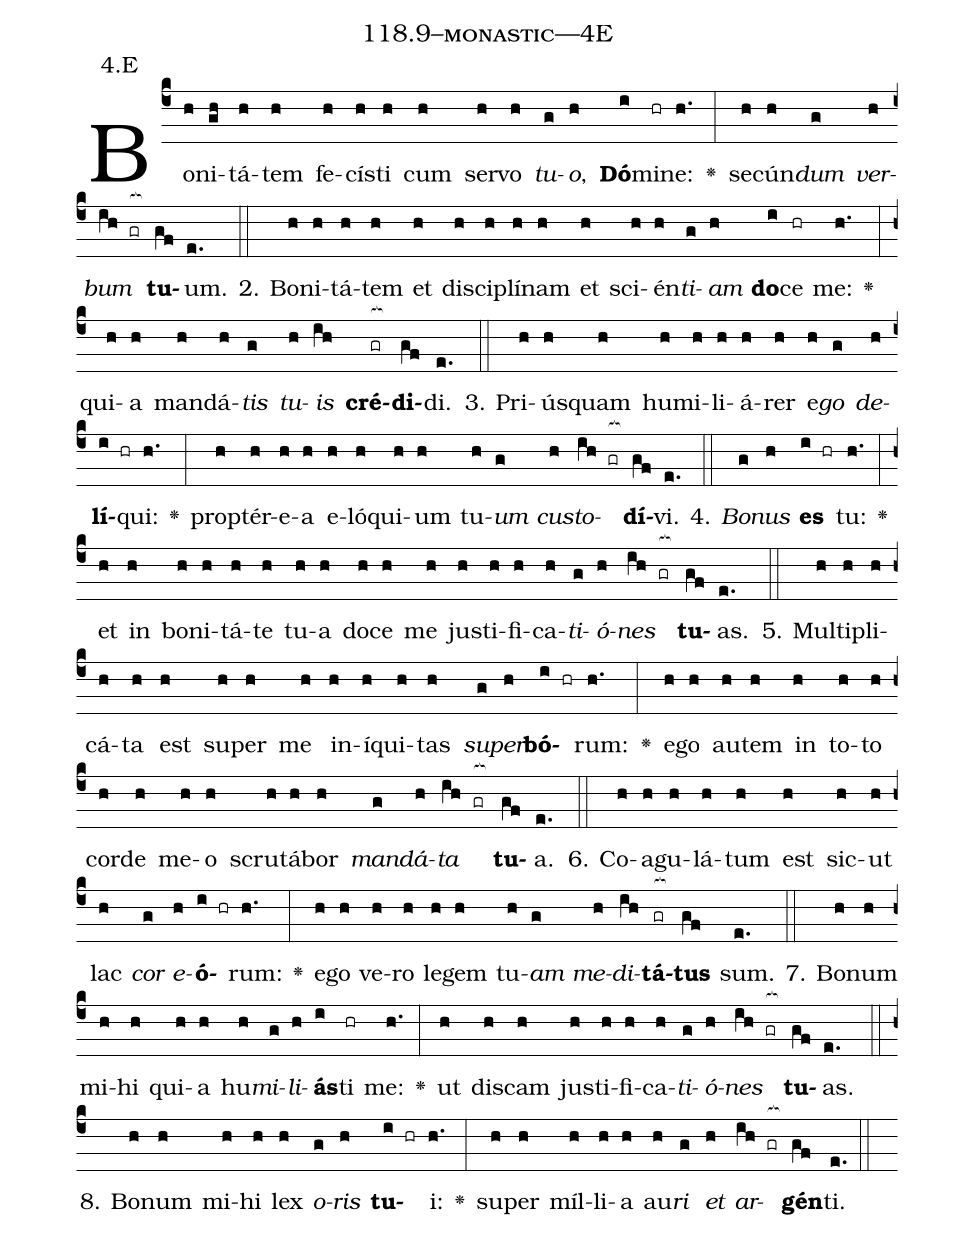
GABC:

name: 118.9--monastic---4E;
annotation: 4.E;
%%
(c4)Bo(h)ni(gh)tá(h)tem(h) fe(h)cís(h)ti(h) cum(h) ser(h)vo(h) <i>tu</i>(g)<i>o</i>,(h) <b>Dó</b>(i)mi(hr)ne:(h.) <v>\greheightstar</v>(:) se(h)cún(h)<i>dum</i>(g) <i>ver</i>(h)<i>bum</i>(ih gr[ocb:1{]) <b>tu</b>(gf[ocb:0}])um.(e.) (::)
2. Bo(h)ni(h)tá(h)tem(h) et(h) di(h)sci(h)plí(h)nam(h) et(h) sci(h)én(h)<i>ti</i>(g)<i>am</i>(h) <b>do</b>(i)ce(hr) me:(h.) <v>\greheightstar</v>(:) qui(h)a(h) man(h)dá(h)<i>tis</i>(g) <i>tu</i>(h)<i>is</i>(ih) <b>cré</b>(gr[ocb:1{])<b>di</b>(gf[ocb:0}])di.(e.) (::)
3. Pri(h)ús(h)quam(h) hu(h)mi(h)li(h)á(h)rer(h) e(h)<i>go</i>(g) <i>de</i>(h)<b>lí</b>(i hr)qui:(h.) <v>\greheightstar</v>(:) prop(h)tér(h)e(h)a(h) e(h)ló(h)qui(h)um(h) tu(h)<i>um</i>(g) <i>cus</i>(h)<i>to</i>(ih gr[ocb:1{])<b>dí</b>(gf[ocb:0}])vi.(e.) (::)
4. <i>Bo</i>(g)<i>nus</i>(h) <b>es</b>(i hr) tu:(h.) <v>\greheightstar</v>(:) et(h) in(h) bo(h)ni(h)tá(h)te(h) tu(h)a(h) do(h)ce(h) me(h) jus(h)ti(h)fi(h)ca(h)<i>ti</i>(g)<i>ó</i>(h)<i>nes</i>(ih gr[ocb:1{]) <b>tu</b>(gf[ocb:0}])as.(e.) (::)
5. Mul(h)ti(h)pli(h)cá(h)ta(h) est(h) su(h)per(h) me(h) in(h)í(h)qui(h)tas(h) <i>su</i>(g)<i>per</i>(h)<b>bó</b>(i hr)rum:(h.) <v>\greheightstar</v>(:) e(h)go(h) au(h)tem(h) in(h) to(h)to(h) cor(h)de(h) me(h)o(h) scru(h)tá(h)bor(h) <i>man</i>(g)<i>dá</i>(h)<i>ta</i>(ih gr[ocb:1{]) <b>tu</b>(gf[ocb:0}])a.(e.) (::)
6. Co(h)a(h)gu(h)lá(h)tum(h) est(h) sic(h)ut(h) lac(h) <i>cor</i>(g) <i>e</i>(h)<b>ó</b>(i hr)rum:(h.) <v>\greheightstar</v>(:) e(h)go(h) ve(h)ro(h) le(h)gem(h) tu(h)<i>am</i>(g) <i>me</i>(h)<i>di</i>(ih)<b>tá</b>(gr[ocb:1{])<b>tus</b>(gf[ocb:0}]) sum.(e.) (::)
7. Bo(h)num(h) mi(h)hi(h) qui(h)a(h) hu(h)<i>mi</i>(g)<i>li</i>(h)<b>ás</b>(i)ti(hr) me:(h.) <v>\greheightstar</v>(:) ut(h) dis(h)cam(h) jus(h)ti(h)fi(h)ca(h)<i>ti</i>(g)<i>ó</i>(h)<i>nes</i>(ih gr[ocb:1{]) <b>tu</b>(gf[ocb:0}])as.(e.) (::)
8. Bo(h)num(h) mi(h)hi(h) lex(h) <i>o</i>(g)<i>ris</i>(h) <b>tu</b>(i hr)i:(h.) <v>\greheightstar</v>(:) su(h)per(h) míl(h)li(h)a(h) au(h)<i>ri</i>(g) <i>et</i>(h) <i>ar</i>(ih gr[ocb:1{])<b>gén</b>(gf[ocb:0}])ti.(e.) (::)
